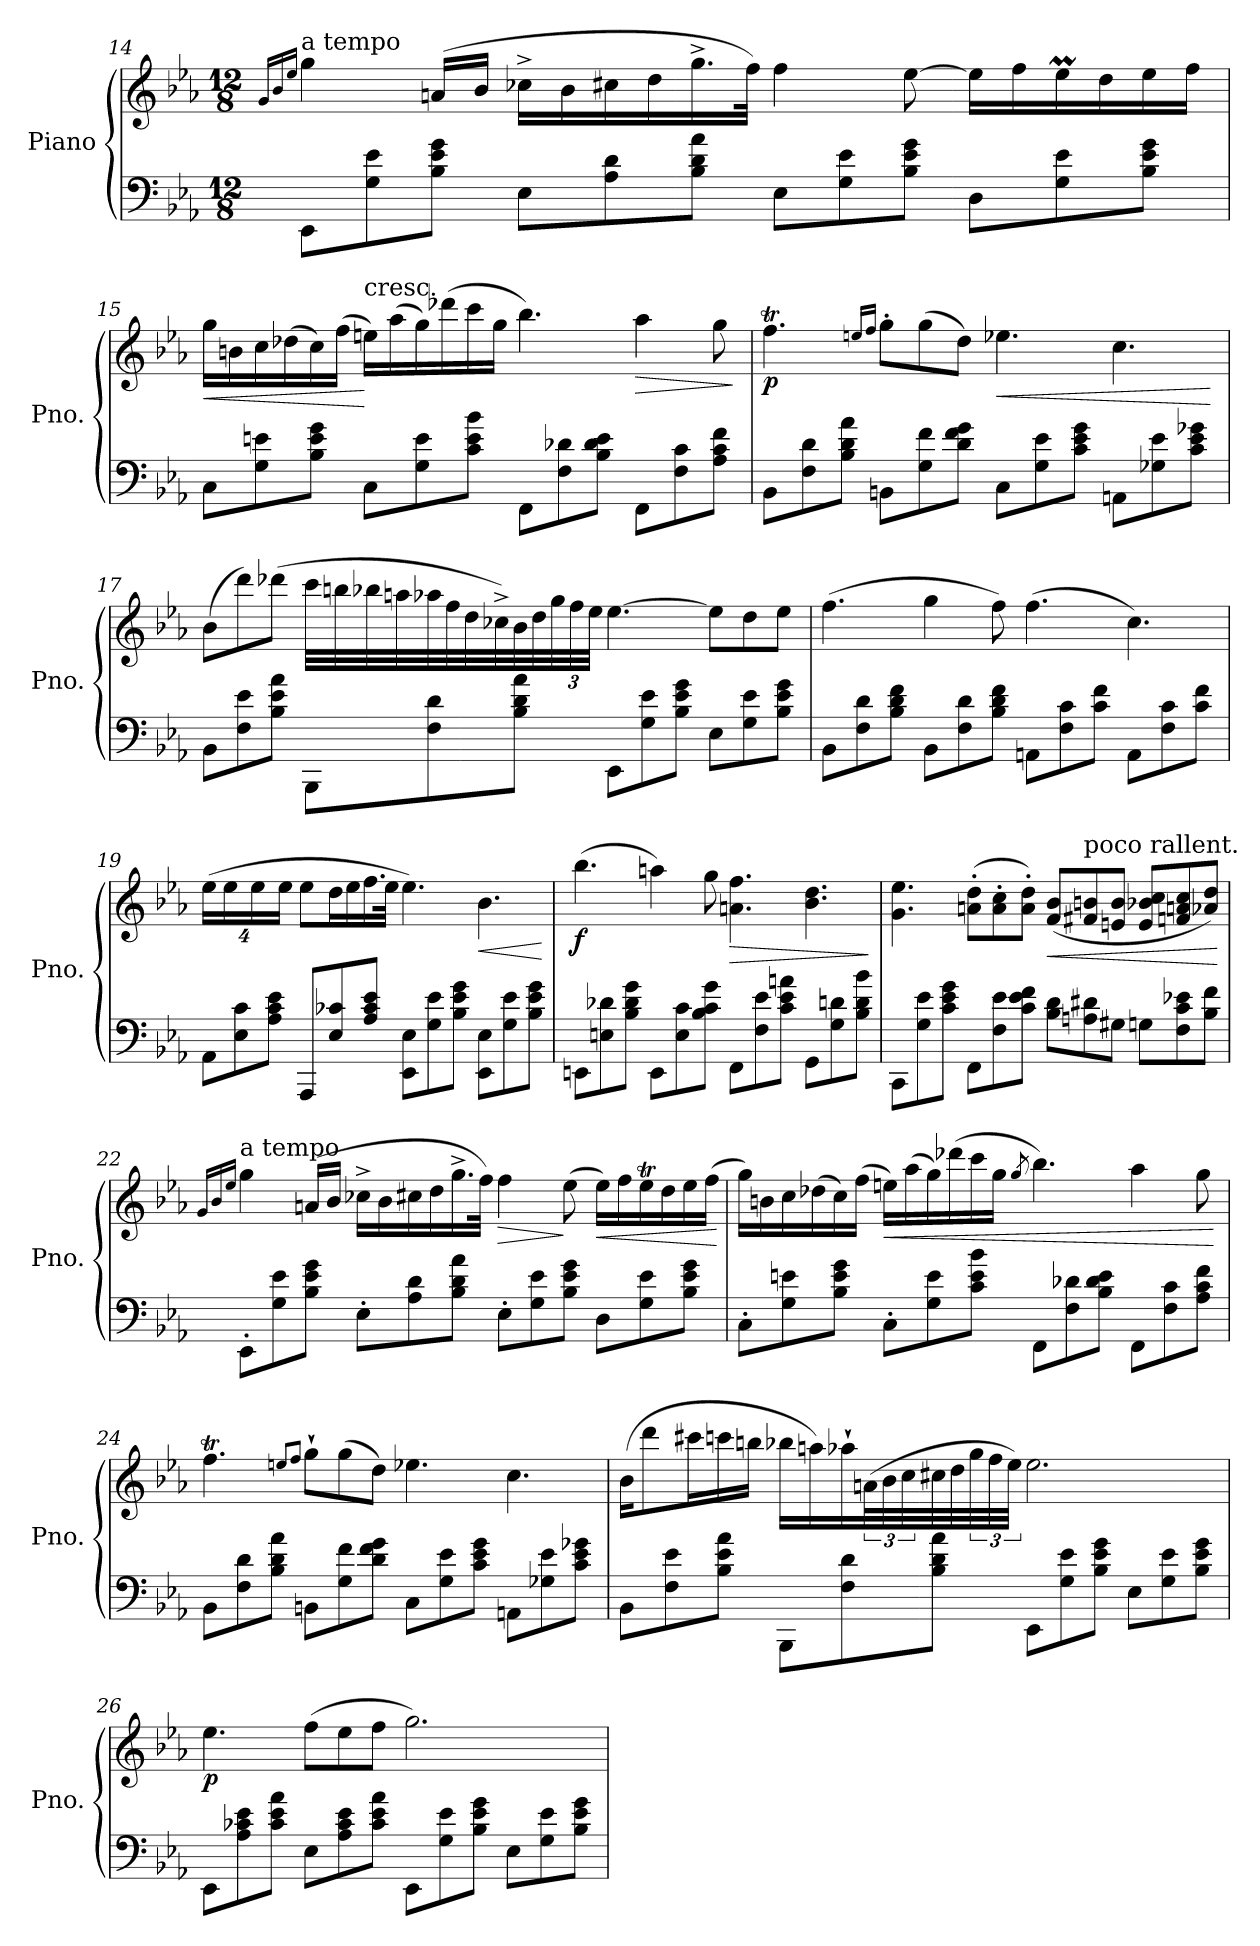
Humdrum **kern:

**kern	**kern	**dynam
*part1	*part1	*part1
*staff2	*staff1	*staff1/2
*I"Piano	*	*
*I'Pno.	*	*
*clefF4	*clefG2	*
*k[b-e-a-]	*k[b-e-a-]	*
*M12/8	*M12/8	*
=14	=14	=14
.	16qg/LL	.
.	16qb-/	.
.	16qee-/JJ	.
!	!LO:TX:a:t=a tempo	!
!	!	!LO:DY:b
!	!	!LO:DY:n=1:b
8EE-\L	4gg\	fp other-dynamics
8G\ 8e-\	.	.
8B-\ 8e-\ 8g\J	(>16an/LL	.
.	16b-/JJ	.
8E-\L	16cc-X^\LL	.
.	16b-\	.
8A-\ 8d\	16cc#X\	.
.	16dd\	.
8B-\ 8d\ 8a-\J	16.gg^\	.
.	32ff\JJk)	.
8E-\L	4ff\	.
8G\ 8e-\	.	.
8B-\ 8e-\ 8g\J	[8ee-\	.
8D\L	16ee-\LL]	.
.	16ff\	.
8G\ 8e-\	16ee-M\	.
.	16dd\	.
8B-\ 8e-\ 8g\J	16ee-\	.
.	16ff\JJ	.
=15	=15	=15
!	!	!LO:HP:b
8C\L	16gg\LL	<
.	16bn\	.
8G\ 8en\	16cc\	.
.	(>16dd-X\	.
8B-\ 8e\ 8g\J	16cc\)	.
.	(>16ff\JJ	.
!	!LO:TX:a:t=cresc.	!
8C\L	16een\LL)	[
.	(>16aa-\	.
8G\ 8e\	16gg\)	.
.	(>16ddd-X\	.
8c\ 8e\ 8b-\J	16ccc\	.
.	16gg\JJ	.
8FF\L	4.bb-\)	.
8F\ 8d-X\	.	.
8B-\ 8d-\ 8e\J	.	.
!	!	!LO:HP:b
8FF\L	4aa-\	>
8F\ 8c\	.	.
8A-\ 8c\ 8f\J	8gg\	.
.	.	]
=16	=16	=16
!	!	!LO:DY:b
8BB-\L	4.ffT\	p
8F\ 8d\	.	.
8B-\ 8d\ 8a-\J	.	.
.	16qeen/LL	.
.	16qff/JJ	.
8BBn\L	8gg'\L	.
8G\ 8f\	(>8gg\	.
8d\ 8f\ 8g\J	8dd\J)	.
!	!	!LO:HP:b
8C\L	4.ee-X\	<
8G\ 8e-\	.	.
8c\ 8e-\ 8g\J	.	.
8AAn\L	4.cc\	.
8G-X\ 8e-\	.	.
8c\ 8e-\ 8g-X\J	.	.
.	.	[
=17	=17	=17
8BB-\L	(>8b-\L	.
8F\ 8e-\	8ddd\)	.
8B-\ 8e-\ 8a-\J	(>8ddd-X\J	.
8BBB-\L	32ccc\LLL	.
.	32bbn\	.
.	32bb-X\	.
.	32aan\	.
8F\ 8d\	32aa-X\	.
.	32ff\	.
.	32dd\	.
.	32cc-X^\)	.
8B-\ 8d\ 8a-\J	32b-\	.
.	32dd\	.
*	*Xbrackettup	*
.	48gg\	.
.	48ff\	.
.	48ee-\JJJ	.
8EE-\L	[4.ee-\	.
8G\ 8e-\	.	.
8B-\ 8e-\ 8g\J	.	.
8E-\L	8ee-\L]	.
8G\ 8e-\	8dd\	.
8B-\ 8e-\ 8g\J	8ee-\J	.
=18	=18	=18
8BB-\L	(>4.ff\	.
8F\ 8d\	.	.
8B-\ 8d\ 8f\J	.	.
8BB-\L	4gg\	.
8F\ 8d\	.	.
8B-\ 8d\ 8f\J	8ff\)	.
8AAn\L	(>4.ff\	.
8F\ 8c\	.	.
8c\ 8f\J	.	.
8AA\L	4.cc\)	.
8F\ 8c\	.	.
8c\ 8f\J	.	.
=19	=19	=19
8AA-\L	(>32%3ee-\L	.
.	32%3ee-\	.
8E-\ 8c\	.	.
.	32%3ee-\	.
8A-\ 8c\ 8e-\J	.	.
.	32%3ee-\J	.
8AAA-/L	8ee-\L	.
8E-/ 8c-X/	16dd\L	.
.	16ee-\	.
8A-/ 8c-/ 8e-/J	16.ff\	.
.	32ee-\JJk	.
8EE-\ 8E-\L	4.ee-\)	.
8G\ 8e-\	.	.
8B-\ 8e-\ 8g\J	.	.
!	!	!LO:HP:b
8EE-\ 8E-\L	4.b-\	<
8G\ 8e-\	.	.
8B-\ 8e-\ 8g\J	.	.
.	.	[
=20	=20	=20
!	!	!LO:DY:b
8EEn\L	(>4.bb-\	f
8En\ 8d-X\	.	.
8B-\ 8d-\ 8g\J	.	.
8EE\L	4aan\)	.
8E\ 8c\	.	.
8B-\ 8c\ 8g\J	8gg\	.
!	!	!LO:HP:b
8FF\L	4.an\ 4.ff\	>
8F\ 8e-\	.	.
8c\ 8e-\ 8an\J	.	.
8GG\L	4.b-\ 4.dd\	.
8G\ 8dn\	.	.
8B-\ 8d\ 8b-\J	.	.
.	.	]
=21	=21	=21
8CC\L	4.g\ 4.ee-\	.
8G\ 8e-\	.	.
8c\ 8e-\ 8g\J	.	.
8FF\L	(>8an\' 8dd\'L	.
8F\ 8e-\	8a\' 8cc\'	.
8c\ 8e-\ 8f\J	8a\' 8dd\'J)	.
!	!	!LO:HP:b
8B-\ 8d\L	(<8f/ 8b-/L	<
!	!LO:TX:a:t=poco rallent.	!
8An\ 8d#X\	8f#X/ 8bn/	.
8G#X\J	8en/ 8b/J	.
8Gn\L	8e/ 8b-X/ 8cc/L	.
8F\ 8c\ 8e-X\	8fn/ 8an/ 8cc/	.
8B-\ 8f\J	8a-X/ 8dd/J)	.
.	.	[
=22	=22	=22
.	16qg/LL	.
.	16qb-/	.
.	16qee-/JJ	.
!	!LO:TX:a:t=a tempo	!
!	!	!LO:DY:b
!	!	!LO:DY:n=1:b
8EE-'\L	4gg\	fp other-dynamics
8G\ 8e-\	.	.
8B-\ 8e-\ 8g\J	(>16an/LL	.
.	16b-/JJ	.
8E-'\L	16cc-X^\LL	.
.	16b-\	.
8A-\ 8d\	16cc#X\	.
.	16dd\	.
8B-\ 8d\ 8a-\J	16.gg^\	.
.	32ff\JJk)	.
!	!	!LO:HP:b
8E-'\L	4ff\	>
8G\ 8e-\	.	.
8B-\ 8e-\ 8g\J	(>8ee-\	]
!	!	!LO:HP:b
8D\L	16ee-\LL)	<
.	16ff\	.
8G\ 8e-\	16ee-T\	.
.	16dd\	.
8B-\ 8e-\ 8g\J	16ee-\	.
.	(>16ff\JJ	.
.	.	[
=23	=23	=23
8C'\L	16gg\LL)	.
.	16bn\	.
8G\ 8en\	16cc\	.
.	(>16dd-X\	.
8B-\ 8e\ 8g\J	16cc\)	.
.	(>16ff\JJ	.
!	!	!LO:HP:b
8C'\L	16een\LL)	<
.	(>16aa-\	.
8G\ 8e\	16gg\)	.
.	(>16ddd-X\	.
8c\ 8e\ 8b-\J	16ccc\	.
.	16gg\JJ	.
.	8qgg/	.
8FF\L	4.bb-\)	.
8F\ 8d-X\	.	.
8B-\ 8d-\ 8e\J	.	.
8FF\L	4aa-\	.
8F\ 8c\	.	.
8A-\ 8c\ 8f\J	8gg\	.
.	.	[
=24	=24	=24
8BB-\L	4.ffT\	.
8F\ 8d\	.	.
8B-\ 8d\ 8a-\J	.	.
.	8qeen/L	.
.	8qff/J	.
8BBn\L	8gg`\L	.
8G\ 8f\	(>8gg\	.
8d\ 8f\ 8g\J	8dd\J)	.
8C\L	4.ee-X\	.
8G\ 8e-\	.	.
8c\ 8e-\ 8g\J	.	.
8AAn\L	4.cc\	.
8G-X\ 8e-\	.	.
8c\ 8e-\ 8g-X\J	.	.
=25	=25	=25
8BB-\L	(>16b-\KL	.
.	8ddd\	.
8F\ 8e-\	.	.
.	16ccc#X\L	.
8B-\ 8e-\ 8a-\J	16cccn\	.
.	16bbn\JJ	.
8BBB-\L	16bb-X\LL	.
.	16aan\)	.
8F\ 8d\	16aa-X`\	.
*	*brackettup	*
.	(>48an\L	.
.	48b-\	.
.	48cc\	.
8B-\ 8d\ 8a-\J	32cc#X\	.
.	32dd\	.
.	48gg\	.
.	48ff\	.
.	48ee-\JJJ)	.
8EE-\L	2.ee-\	.
8G\ 8e-\	.	.
8B-\ 8e-\ 8g\J	.	.
8E-\L	.	.
8G\ 8e-\	.	.
8B-\ 8e-\ 8g\J	.	.
=26	=26	=26
!	!	!LO:DY:b
8EE-\L	4.ee-\	p
8A-\ 8c-X\ 8e-\	.	.
8c-\ 8e-\ 8a-\J	.	.
8E-\L	(>8ff\L	.
8A-\ 8c-\ 8e-\	8ee-\	.
8c-\ 8e-\ 8a-\J	8ff\J	.
8EE-\L	2.gg\)	.
8G\ 8e-\	.	.
8B-\ 8e-\ 8g\J	.	.
8E-\L	.	.
8G\ 8e-\	.	.
8B-\ 8e-\ 8g\J	.	.
=	=	=
*-	*-	*-
